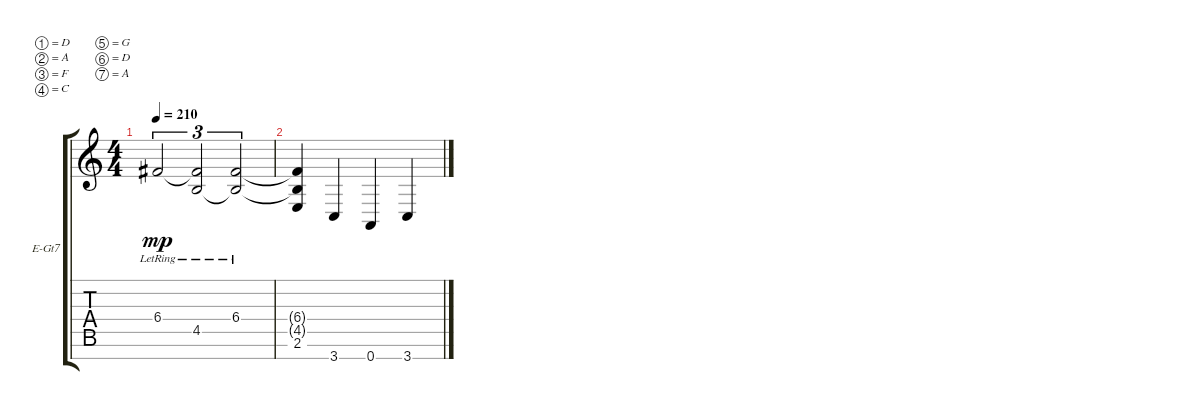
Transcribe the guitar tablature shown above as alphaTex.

\defaultSystemsLayout 4
\bracketExtendMode groupsimilarinstruments
\firstSystemTrackNameOrientation horizontal
\otherSystemsTrackNameOrientation horizontal
\track ("Travis" "E-Gt7") {instrument distortionguitar}
\staff {score tabs}
\tuning (D4 A3 F3 C3 G2 D2 A1)
\ts (4 4)
\tempo 210
\clef g2
\ks c
6.4{lr}.2{tu (3 2) dy mp} (4.5{lr} 6.4{lr t}).2{tu (3 2)} (6.4{lr} 4.5{lr t}).2{tu (3 2)} |
(6.4{t} 4.5{t} 2.6).4 3.7.4 0.7.4 3.7.4
